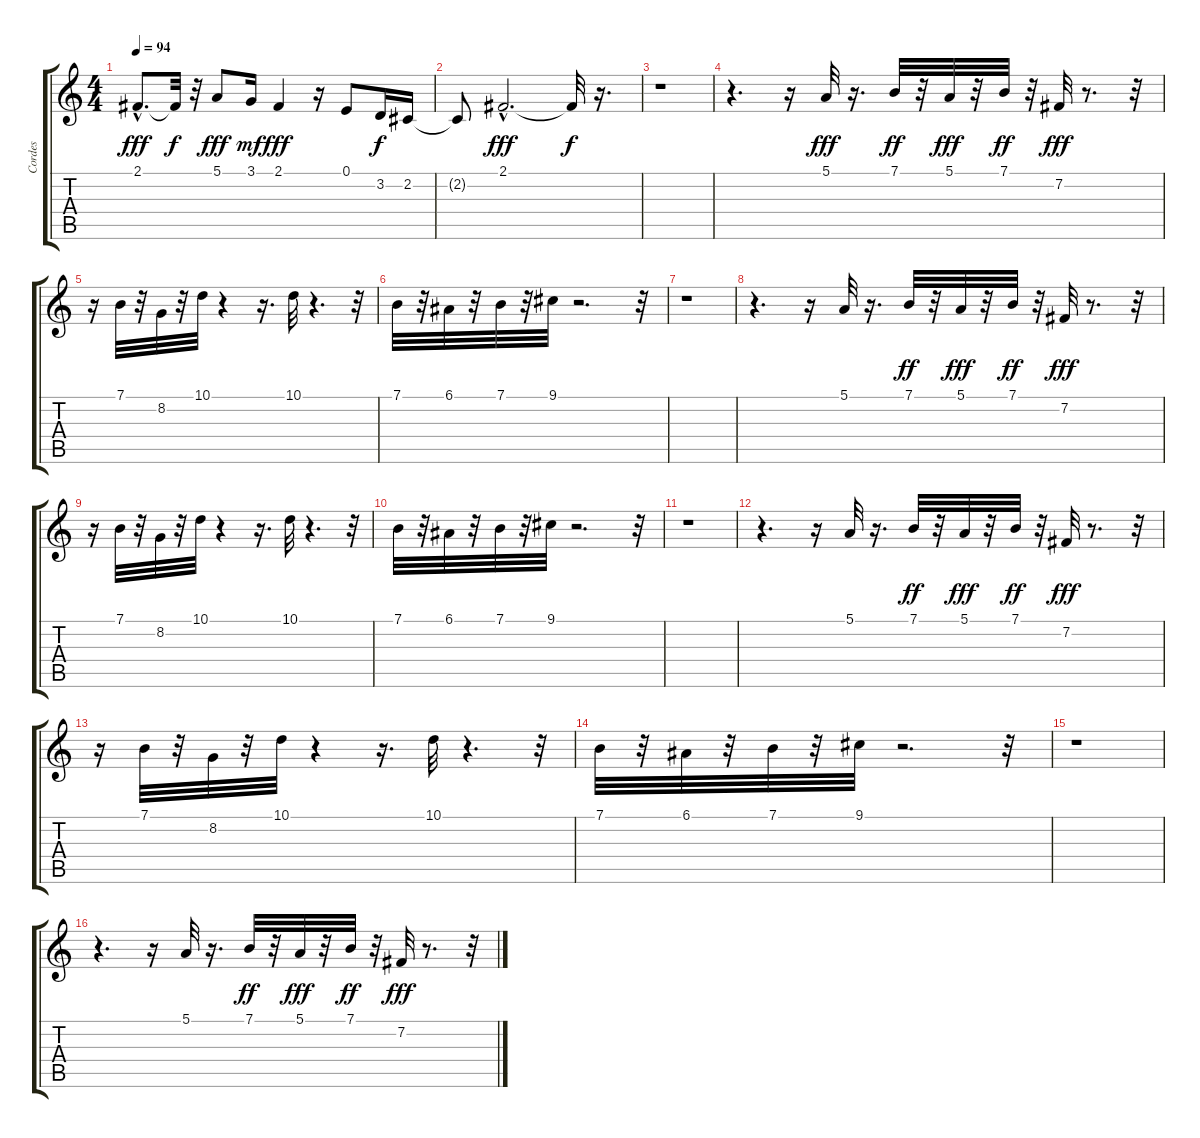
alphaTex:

\track ("Cordes" "Cordes") {instrument stringensemble1}
\staff {score tabs}
\tuning (E4 B3 G3 D3 A2 E2) {hide}
\ts (4 4)
\tempo 94
\clef g2
\ks c
2.1{hac}.8{d dy fff} 2.1{t}.32{dy f} r.32 5.1.8{dy fff} 3.1.16{dy mf} 2.1.4{dy fff} r.16 0.1.8 3.2.16{dy f} 2.2.16 |
2.2{t}.8 2.1{hac}.2{d dy fff} 2.1{t}.32{dy f} r.16{d} |
r.1 |
r.4{d} r.16 5.1.32{dy fff} r.16{d} 7.1.32{dy ff} r.32 5.1.32{dy fff} r.32 7.1.32{dy ff} r.32 7.2.32{dy fff} r.8{d} r.32 |
r.16 7.1.32 r.32 8.2.32 r.32 10.1.32 r.4 r.16{d} 10.1.32 r.4{d} r.32 |
7.1.32 r.32 6.1.32 r.32 7.1.32 r.32 9.1.32 r.2{d} r.32 |
r.1 |
r.4{d} r.16 5.1.32 r.16{d} 7.1.32{dy ff} r.32 5.1.32{dy fff} r.32 7.1.32{dy ff} r.32 7.2.32{dy fff} r.8{d} r.32 |
r.16 7.1.32 r.32 8.2.32 r.32 10.1.32 r.4 r.16{d} 10.1.32 r.4{d} r.32 |
7.1.32 r.32 6.1.32 r.32 7.1.32 r.32 9.1.32 r.2{d} r.32 |
r.1 |
r.4{d} r.16 5.1.32 r.16{d} 7.1.32{dy ff} r.32 5.1.32{dy fff} r.32 7.1.32{dy ff} r.32 7.2.32{dy fff} r.8{d} r.32 |
r.16 7.1.32 r.32 8.2.32 r.32 10.1.32 r.4 r.16{d} 10.1.32 r.4{d} r.32 |
7.1.32 r.32 6.1.32 r.32 7.1.32 r.32 9.1.32 r.2{d} r.32 |
r.1 |
r.4{d} r.16 5.1.32 r.16{d} 7.1.32{dy ff} r.32 5.1.32{dy fff} r.32 7.1.32{dy ff} r.32 7.2.32{dy fff} r.8{d} r.32
